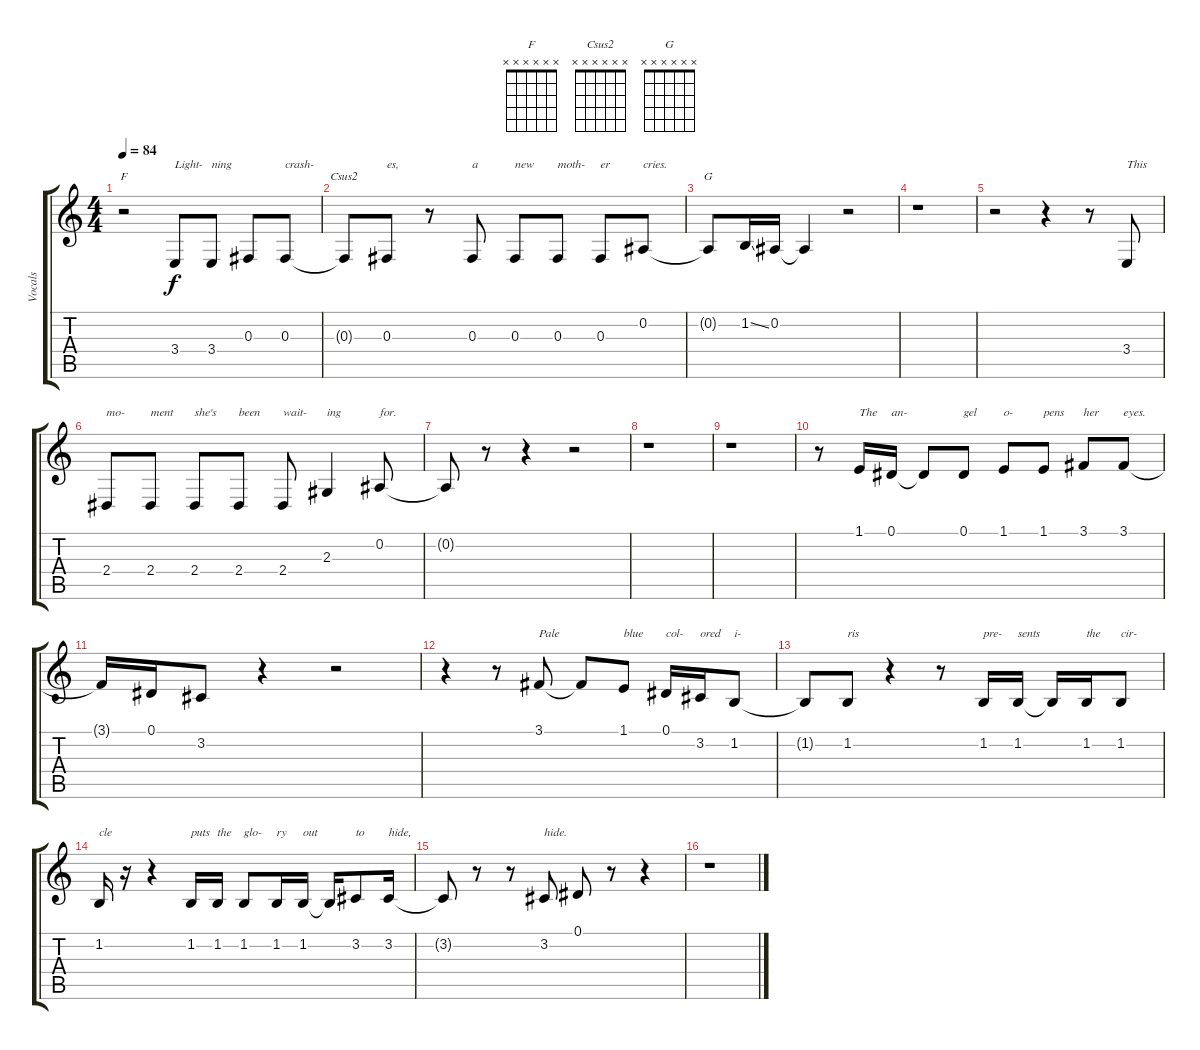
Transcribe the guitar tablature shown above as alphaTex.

\track ("Vocals" "Vocals") {instrument baritonesax}
\staff {score tabs}
\tuning (Eb4 Bb3 Gb3 Db3 Ab2 Eb2) {hide}
\chord ("F" x x x x x x) {firstfret 0}
\chord ("Csus2" x x x x x x) {firstfret 0}
\chord ("G" x x x x x x) {firstfret 0}
\ts (4 4)
\tempo 84
\clef g2
\ks c
r.2{ch "F" dy f} 3.4.8{txt "Light-"} 3.4.8{txt "ning"} 0.3.8 0.3.8{txt "crash-"} |
0.3{t}.8{ch "Csus2"} 0.3.8{txt "es,"} r.8 0.3.8{txt "a"} 0.3.8{txt "new"} 0.3.8{txt "moth-"} 0.3.8{txt "er"} 0.2.8{txt "cries."} |
0.2{t}.8{ch "G"} 1.2{ss}.16 0.2.16 0.2{t}.4 r.2 |
r.1 |
r.2 r.4 r.8 3.4.8{txt "This"} |
2.4.8{txt "mo-"} 2.4.8{txt "ment"} 2.4.8{txt "she's"} 2.4.8{txt "been"} 2.4.8{txt "wait-"} 2.3.4{txt "ing"} 0.2.8{txt "for."} |
0.2{t}.8 r.8 r.4 r.2 |
r.1 |
r.1 |
r.8 1.1.16{txt "The"} 0.1.16{txt "an-"} 0.1{t}.8 0.1.8{txt "gel"} 1.1.8{txt "o-"} 1.1.8{txt "pens"} 3.1.8{txt "her"} 3.1.8{txt "eyes."} |
3.1{t}.16 0.1.16 3.2.8 r.4 r.2 |
r.4 r.8 3.1.8{txt "Pale"} 3.1{t}.8 1.1.8{txt "blue"} 0.1.16{txt "col-"} 3.2.16{txt "ored"} 1.2.8{txt "i-"} |
1.2{t}.8 1.2.8{txt "ris"} r.4 r.8 1.2.16{txt "pre-"} 1.2.16{txt "sents"} 1.2{t}.16 1.2.16{txt "the"} 1.2.8{txt "cir-"} |
1.2.16{txt "cle"} r.16 r.4 1.2.16{txt "puts"} 1.2.16{txt "the"} 1.2.8{txt "glo-"} 1.2.16{txt "ry"} 1.2.16{txt "out"} 1.2{t}.16 3.2.8{txt "to"} 3.2.16{txt "hide,"} |
3.2{t}.8 r.8 r.8 3.2.8{txt "hide."} 0.1.8 r.8 r.4 |
r.1
